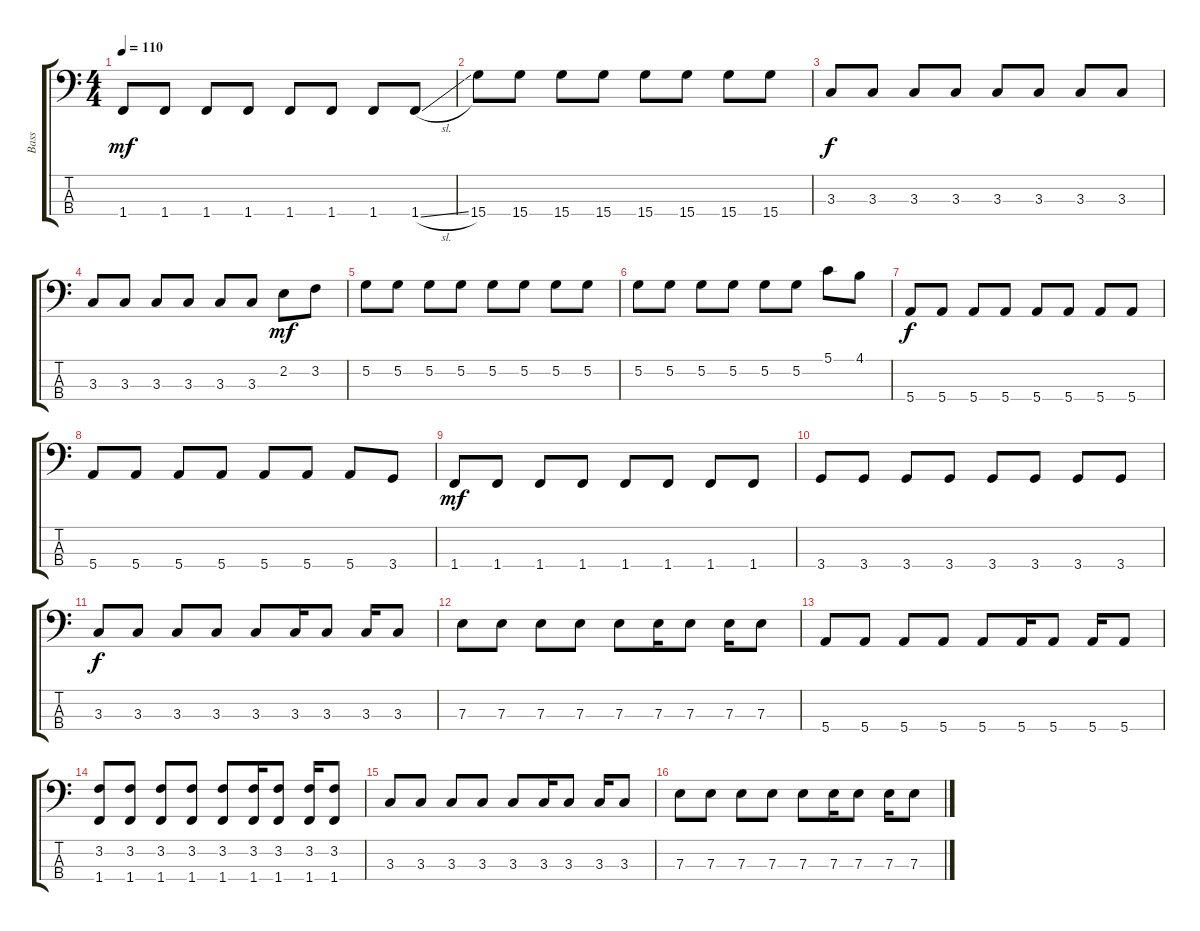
\track ("Bass" "Bass") {instrument electricbassfinger}
\staff {score tabs}
\tuning (G2 D2 A1 E1) {hide}
\ts (4 4)
\tempo 110
\clef f4
\ks c
1.4.8{dy mf} 1.4.8 1.4.8 1.4.8 1.4.8 1.4.8 1.4.8 1.4{sl}.8 |
15.4.8 15.4.8 15.4.8 15.4.8 15.4.8 15.4.8 15.4.8 15.4.8 |
3.3.8{dy f} 3.3.8 3.3.8 3.3.8 3.3.8 3.3.8 3.3.8 3.3.8 |
3.3.8 3.3.8 3.3.8 3.3.8 3.3.8 3.3.8 2.2.8{dy mf} 3.2.8 |
5.2.8 5.2.8 5.2.8 5.2.8 5.2.8 5.2.8 5.2.8 5.2.8 |
5.2.8 5.2.8 5.2.8 5.2.8 5.2.8 5.2.8 5.1.8 4.1.8 |
5.4.8{dy f} 5.4.8 5.4.8 5.4.8 5.4.8 5.4.8 5.4.8 5.4.8 |
5.4.8 5.4.8 5.4.8 5.4.8 5.4.8 5.4.8 5.4.8 3.4.8 |
1.4.8{dy mf} 1.4.8 1.4.8 1.4.8 1.4.8 1.4.8 1.4.8 1.4.8 |
3.4.8 3.4.8 3.4.8 3.4.8 3.4.8 3.4.8 3.4.8 3.4.8 |
3.3.8{dy f} 3.3.8 3.3.8 3.3.8 3.3.8 3.3.16 3.3.8 3.3.16 3.3.8 |
7.3.8 7.3.8 7.3.8 7.3.8 7.3.8 7.3.16 7.3.8 7.3.16 7.3.8 |
5.4.8 5.4.8 5.4.8 5.4.8 5.4.8 5.4.16 5.4.8 5.4.16 5.4.8 |
(3.2 1.4).8 (3.2 1.4).8 (3.2 1.4).8 (3.2 1.4).8 (3.2 1.4).8 (3.2 1.4).16 (3.2 1.4).8 (3.2 1.4).16 (3.2 1.4).8 |
3.3.8 3.3.8 3.3.8 3.3.8 3.3.8 3.3.16 3.3.8 3.3.16 3.3.8 |
7.3.8 7.3.8 7.3.8 7.3.8 7.3.8 7.3.16 7.3.8 7.3.16 7.3.8
